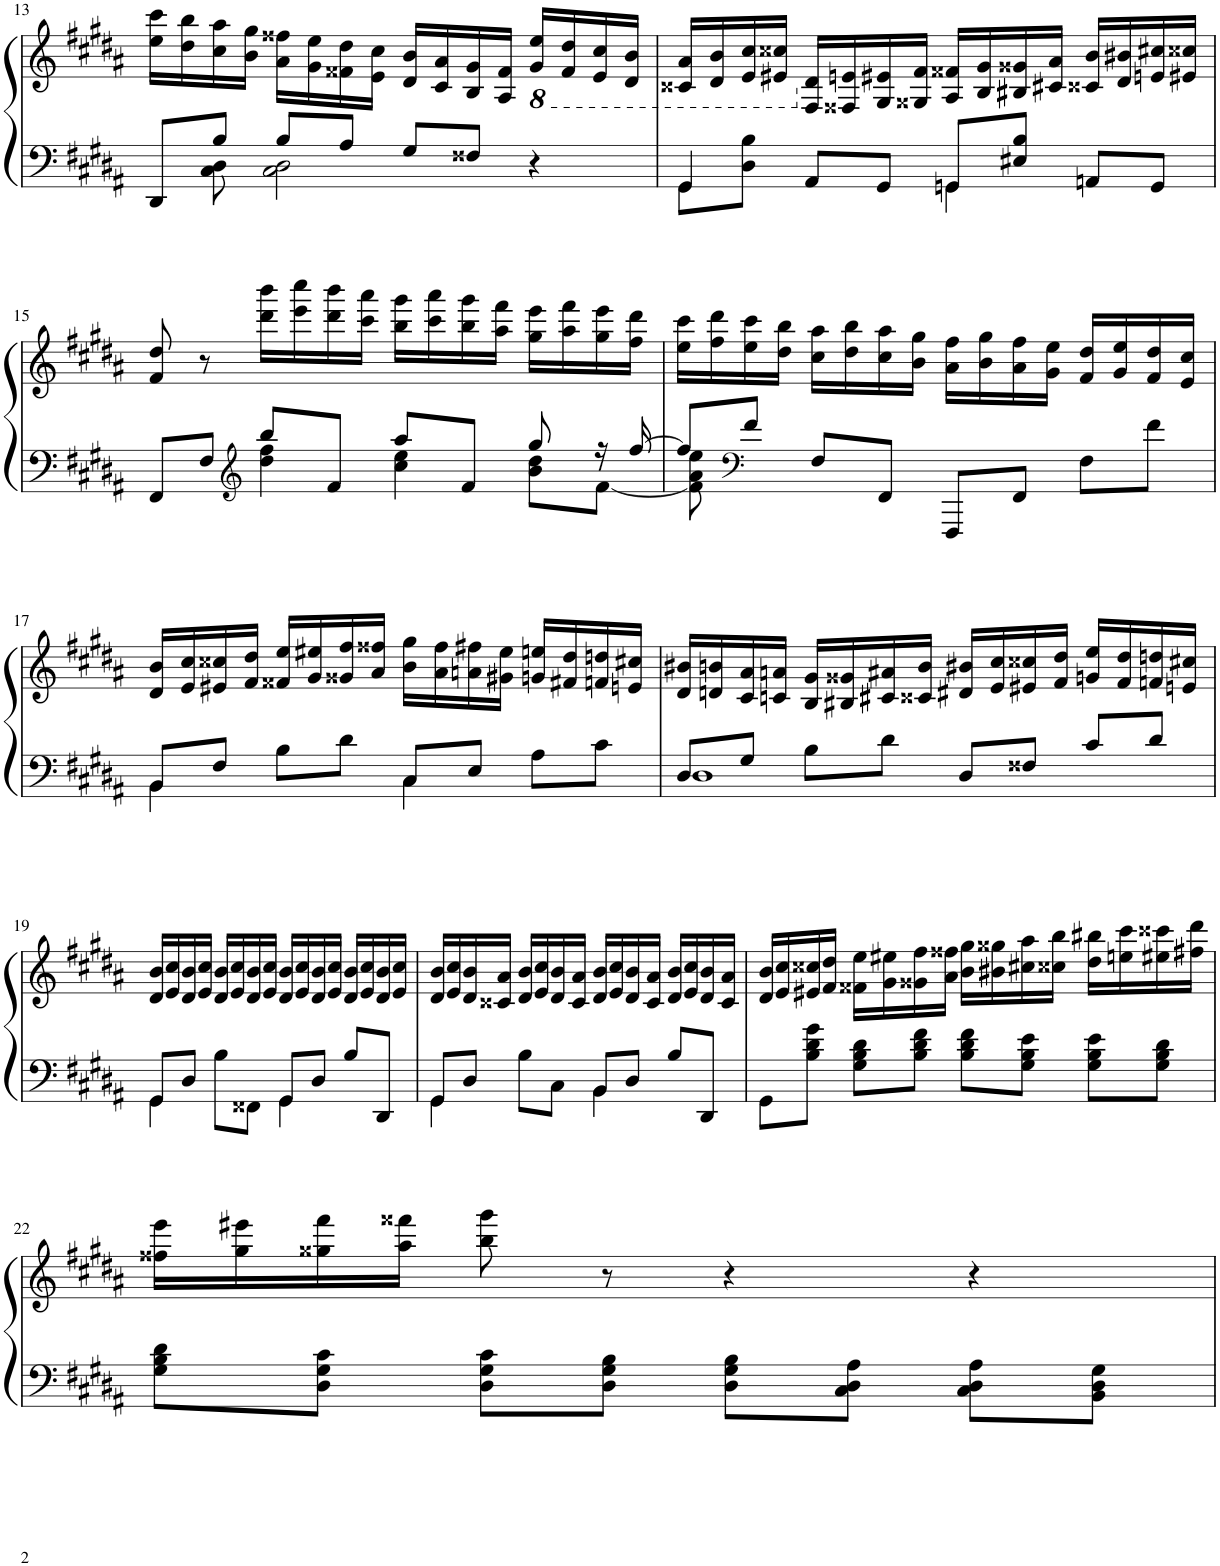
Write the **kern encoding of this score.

**kern	**kern
*part1	*part1
*staff2	*staff1
*I"Grand Piano	*
*I'Pno.	*
!!LO:PB:g=z
*clefF4	*clefG2
*k[f#c#g#d#a#]	*k[f#c#g#d#a#]
*M4/4	*M4/4
=13	=13
*^	*
8DD#/L	8ryy	16ee\ 16ccc#\LL
.	.	16dd#\ 16bb\
8B/J	8C#\ 8D#\	16cc#\ 16aa#\
.	.	16b\ 16gg#\JJ
8B/L	2C#\ 2D#\	16a#\ 16ff##X\LL
.	.	16g#\ 16ee\
8A#/J	.	16f##X\ 16dd#\
.	.	16e\ 16cc#\JJ
8G#/L	.	16d#/ 16b/LL
.	.	16c#/ 16a#/
8F##X/J	.	16B/ 16g#/
.	.	16A#/ 16f##/JJ
*	*	*8ba
4r	4ryy	16G#/ 16e/LL
.	.	16F##/ 16d#/
.	.	16E/ 16c#/
.	.	16D#/ 16B/JJ
=14	=14	=14
8GG#\L	4GG#/	16C##X/ 16A#/LL
.	.	16D#/ 16B/
8D#\ 8B\J	.	16E/ 16c#/
.	.	16E#X/ 16c##X/JJ
*	*	*X8ba
8AA#/L	4ryy	16F#/ 16d#/LL
.	.	16F##X/ 16en/
8GG#/J	.	16G#/ 16e#X/
.	.	16G##X/ 16f#/JJ
8GGn/L	4GG\	16A#/ 16f##X/LL
.	.	16B/ 16g#/
8E#X/ 8B/J	.	16B#X/ 16g##X/
.	.	16c#X/ 16a#/JJ
8AAn/L	4ryy	16c##X/ 16b/LL
.	.	16d#/ 16b#X/
8GG/J	.	16en/ 16cc#X/
.	.	16e#X/ 16cc##X/JJ
!!LO:LB:g=z
=15	=15	=15
8FF#/L	4ryy	8f#/ 8dd#/
8F#/J	.	8r
*clefG2	*	*
8bb/L	4dd#\ 4ff#\	16ddd#\ 16bbb\LL
.	.	16eee\ 16cccc#\
8f#/J	.	16ddd#\ 16bbb\
.	.	16ccc#\ 16aaa#\JJ
8aa#/L	4cc#\ 4ee\	16bb\ 16ggg#\LL
.	.	16ccc#\ 16aaa#\
8f#/J	.	16bb\ 16ggg#\
.	.	16aa#\ 16fff#\JJ
8gg#/	8b\ 8dd#\L	16gg#\ 16eee\LL
.	.	16aa#\ 16fff#\
16r	[8f#\J	16gg#\ 16eee\
[16ff#/	.	16ff#\ 16ddd#\JJ
=16	=16	=16
8ff#/L]	8f#\] 8a#\ 8ee\	16ee\ 16ccc#\LL
.	.	16ff#\ 16ddd#\
*clefF4	*	*
8f#/J	2..ryy	16ee\ 16ccc#\
.	.	16dd#\ 16bb\JJ
8F#/L	.	16cc#\ 16aa#\LL
.	.	16dd#\ 16bb\
8FF#/J	.	16cc#\ 16aa#\
.	.	16b\ 16gg#\JJ
8FFF#/L	.	16a#\ 16ff#\LL
.	.	16b\ 16gg#\
8FF#/J	.	16a#\ 16ff#\
.	.	16g#\ 16ee\JJ
8F#\L	.	16f#/ 16dd#/LL
.	.	16g#/ 16ee/
8f#\J	.	16f#/ 16dd#/
.	.	16e/ 16cc#/JJ
!!LO:LB:g=z
=17	=17	=17
8BB/L	4BB\	16d#/ 16b/LL
.	.	16e/ 16cc#/
8F#/J	.	16e#X/ 16cc##X/
.	.	16f#/ 16dd#/JJ
8B\L	4ryy	16f##X/ 16ee/LL
.	.	16g#/ 16ee#X/
8d#\J	.	16g##X/ 16ff#/
.	.	16a#/ 16ff##X/JJ
8C#/L	4C#\	16b\ 16gg#\LL
.	.	16a#\ 16ff##\
8E/J	.	16an\ 16ff#X\
.	.	16g#X\ 16ee#\JJ
8A#\L	4ryy	16gn/ 16een/LL
.	.	16f#X/ 16dd#/
8c#\J	.	16fn/ 16ddn/
.	.	16en/ 16cc#X/JJ
=18	=18	=18
8D#/L	1D#	16d#/ 16b#X/LL
.	.	16dn/ 16bn/
8G#/J	.	16c#/ 16a#/
.	.	16cn/ 16an/JJ
8B\L	.	16B/ 16g#/LL
.	.	16B#X/ 16g##X/
8d#\J	.	16c#X/ 16a#X/
.	.	16c##X/ 16b/JJ
8D#/L	.	16d#X/ 16b#X/LL
.	.	16e/ 16cc#/
8F##X/J	.	16e#X/ 16cc##X/
.	.	16f#/ 16dd#/JJ
8c#/L	.	16gn/ 16ee/LL
.	.	16f#/ 16dd#/
8d#/J	.	16fn/ 16ddn/
.	.	16en/ 16cc#X/JJ
!!LO:LB:g=z
=19	=19	=19
8GG#/L	4GG#\	16d#/ 16b/LL
.	.	16e/ 16cc#/
8D#/J	.	16d#/ 16b/
.	.	16e/ 16cc#/JJ
8B\L	4ryy	16d#/ 16b/LL
.	.	16e/ 16cc#/
8FF##X\J	.	16d#/ 16b/
.	.	16e/ 16cc#/JJ
8GG#/L	4GG#\	16d#/ 16b/LL
.	.	16e/ 16cc#/
8D#/J	.	16d#/ 16b/
.	.	16e/ 16cc#/JJ
8B/L	4ryy	16d#/ 16b/LL
.	.	16e/ 16cc#/
8DD#/J	.	16d#/ 16b/
.	.	16e/ 16cc#/JJ
=20	=20	=20
8GG#/L	4GG#\	16d#/ 16b/LL
.	.	16e/ 16cc#/
8D#/J	.	16d#/ 16b/
.	.	16c##X/ 16a#/JJ
8B\L	4ryy	16d#/ 16b/LL
.	.	16e/ 16cc#/
8C#\J	.	16d#/ 16b/
.	.	16c##/ 16a#/JJ
8BB/L	4BB\	16d#/ 16b/LL
.	.	16e/ 16cc#/
8D#/J	.	16d#/ 16b/
.	.	16c##/ 16a#/JJ
8B/L	4ryy	16d#/ 16b/LL
.	.	16e/ 16cc#/
8DD#/J	.	16d#/ 16b/
.	.	16c##/ 16a#/JJ
*v	*v	*
=21	=21
8GG#\L	16d#/ 16b/LL
.	16e/ 16cc#/
8B\ 8d#\ 8g#\J	16e#X/ 16cc##X/
.	16f#/ 16dd#/JJ
8G#\ 8B\ 8d#\L	16f##X\ 16ee\LL
.	16g#\ 16ee#X\
8B\ 8d#\ 8f#\J	16g##X\ 16ff#\
.	16a#\ 16ff##X\JJ
8B\ 8d#\ 8f#\L	16b\ 16gg#\LL
.	16b#X\ 16gg##X\
8G#\ 8B\ 8e\J	16cc#X\ 16aa#\
.	16cc##X\ 16bb\JJ
8G#\ 8B\ 8e\L	16dd#\ 16bb#X\LL
.	16een\ 16ccc#\
8G#\ 8B\ 8d#\J	16ee#X\ 16ccc##X\
.	16ff#X\ 16ddd#\JJ
!!LO:LB:g=z
=22	=22
8G#\ 8B\ 8d#\L	16ff##X\ 16eee\LL
.	16gg#\ 16eee#X\
8D#\ 8G#\ 8c#\J	16gg##X\ 16fff#\
.	16aa#\ 16fff##X\JJ
8D#\ 8G#\ 8c#\L	8bb\ 8ggg#\
8D#\ 8G#\ 8B\J	8r
8D#\ 8G#\ 8B\L	4r
8C#\ 8D#\ 8A#\J	.
8C#\ 8D#\ 8A#\L	4r
8BB\ 8D#\ 8G#\J	.
=	=
*-	*-
